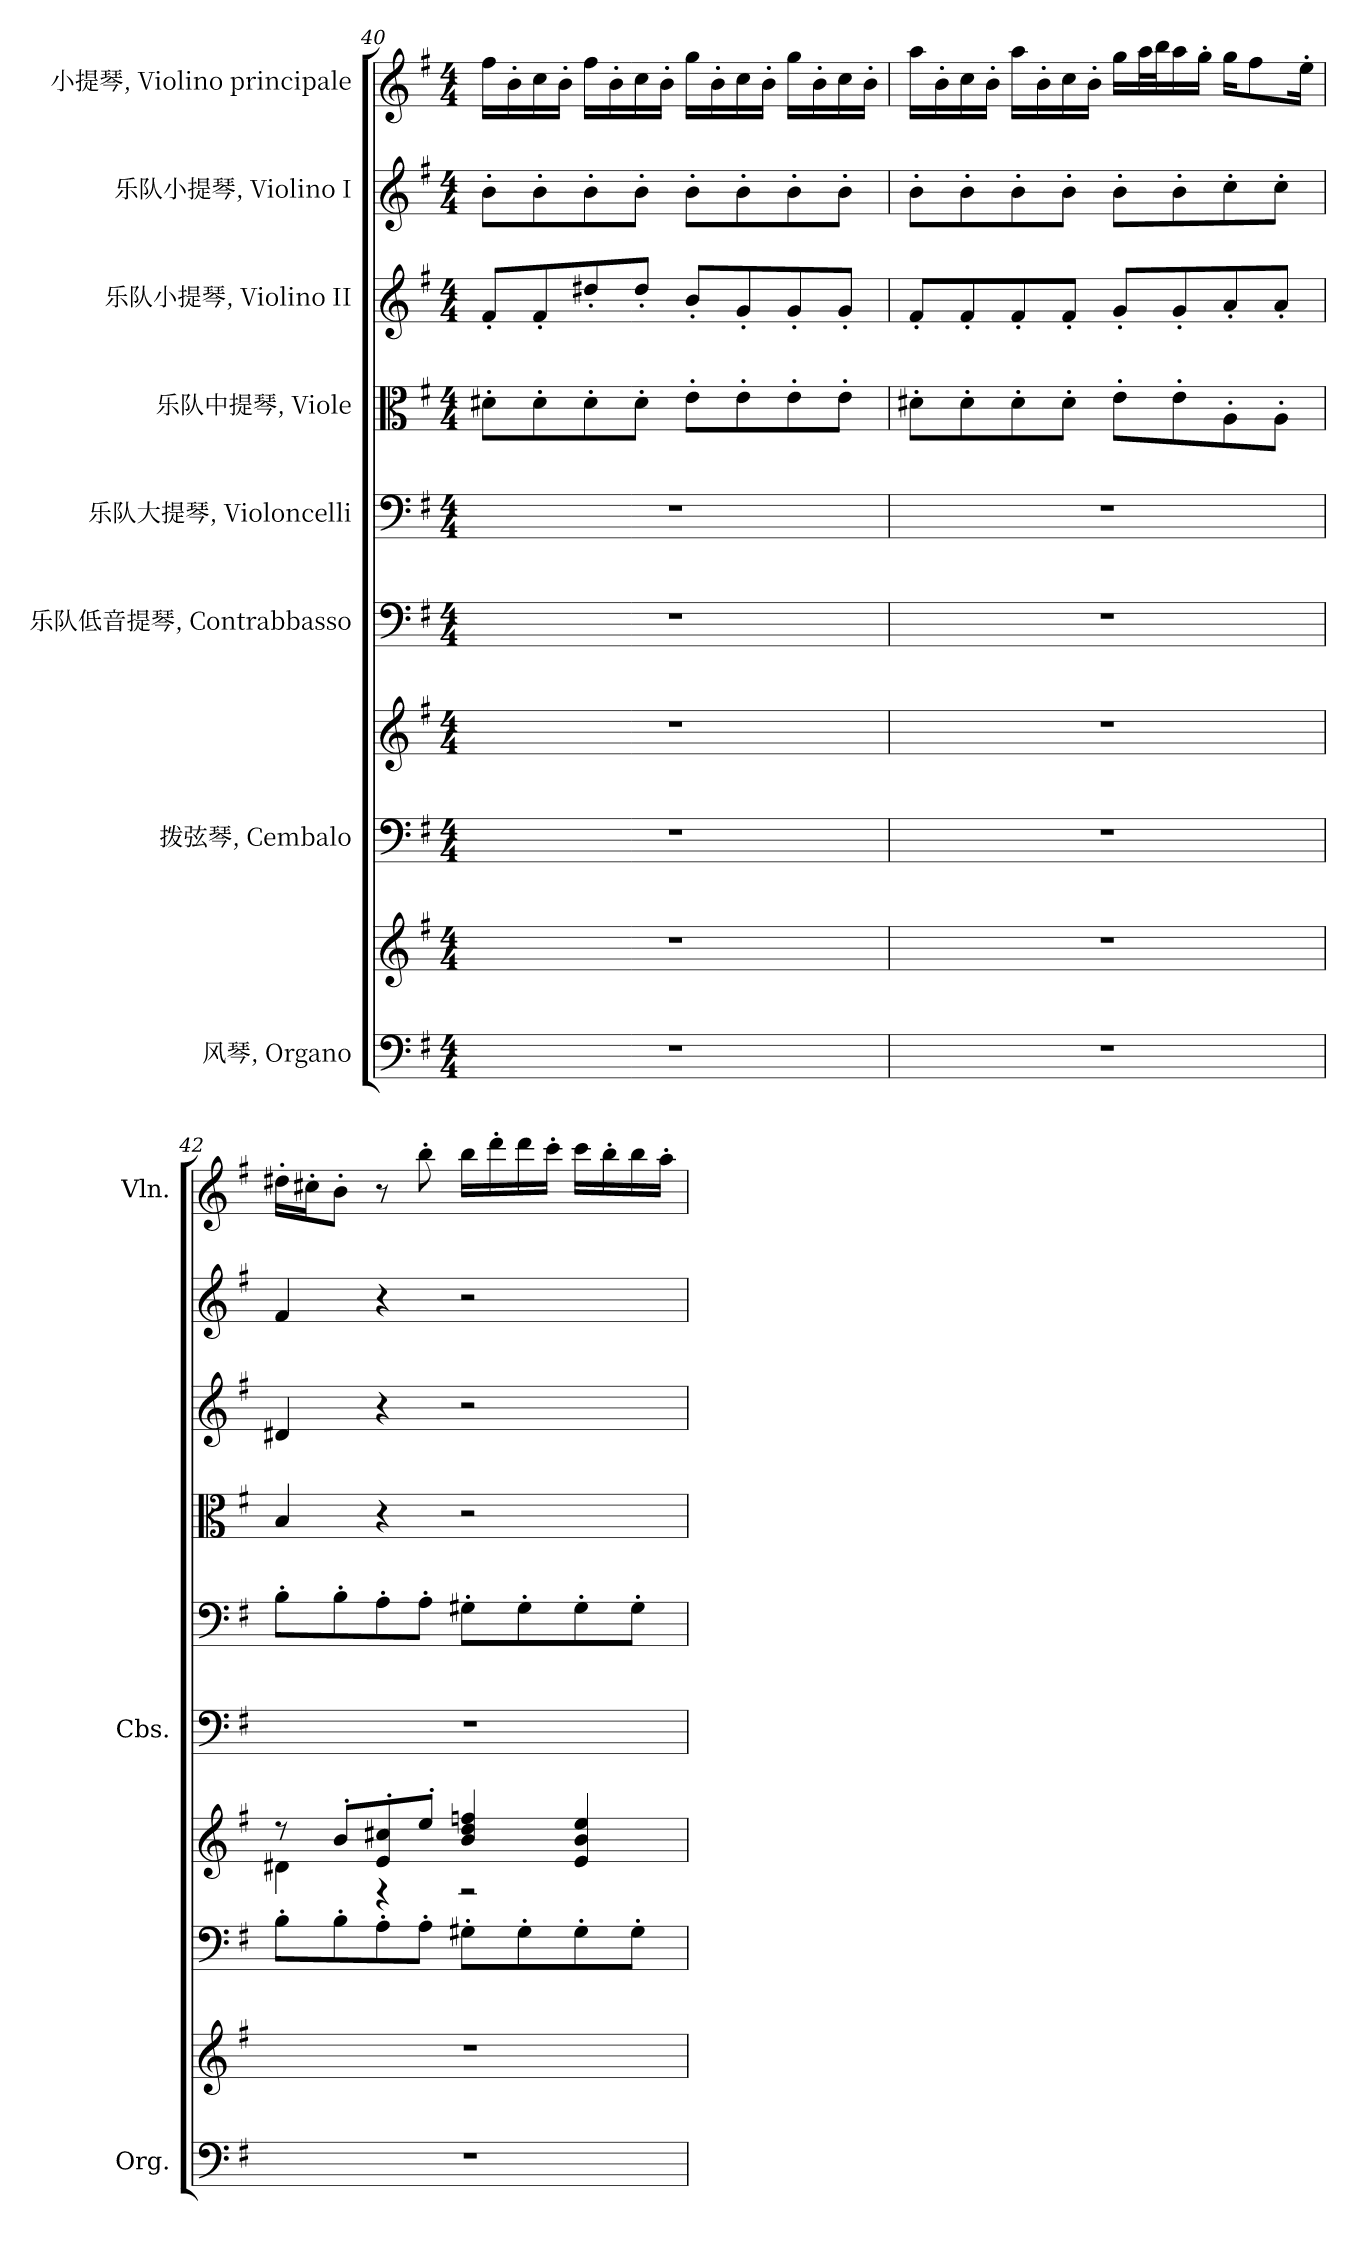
**kern	**kern	**kern	**kern	**kern	**kern	**kern	**kern	**kern	**kern
*part8	*part8	*part7	*part7	*part6	*part5	*part4	*part3	*part2	*part1
*staff10	*staff9	*staff8	*staff7	*staff6	*staff5	*staff4	*staff3	*staff2	*staff1
*I"风琴, Organo	*	*I"拨弦琴, Cembalo	*	*I"乐队低音提琴, Contrabbasso	*I"乐队大提琴, Violoncelli	*I"乐队中提琴, Viole	*I"乐队小提琴, Violino II	*I"乐队小提琴, Violino I	*I"小提琴, Violino principale
*I'Org.	*	*	*	*I'Cbs.	*	*	*	*	*I'Vln.
!!LO:PB:g=z
*clefF4	*clefG2	*clefF4	*clefG2	*clefF4	*clefF4	*clefC3	*clefG2	*clefG2	*clefG2
*	*	*	*	*ITrd7c12	*	*	*	*	*
*k[f#]	*k[f#]	*k[f#]	*k[f#]	*k[f#]	*k[f#]	*k[f#]	*k[f#]	*k[f#]	*k[f#]
*M4/4	*M4/4	*M4/4	*M4/4	*M4/4	*M4/4	*M4/4	*M4/4	*M4/4	*M4/4
=40	=40	=40	=40	=40	=40	=40	=40	=40	=40
1r	1r	1r	1r	1r	1r	8d#X'\L	8f#'/L	8b'\L	16ff#\LL
.	.	.	.	.	.	.	.	.	16b'\
.	.	.	.	.	.	8d#'\	8f#'/	8b'\	16cc\
.	.	.	.	.	.	.	.	.	16b'\JJ
.	.	.	.	.	.	8d#'\	8dd#X'/	8b'\	16ff#\LL
.	.	.	.	.	.	.	.	.	16b'\
.	.	.	.	.	.	8d#'\J	8dd#'/J	8b'\J	16cc\
.	.	.	.	.	.	.	.	.	16b'\JJ
.	.	.	.	.	.	8e'\L	8b'/L	8b'\L	16gg\LL
.	.	.	.	.	.	.	.	.	16b'\
.	.	.	.	.	.	8e'\	8g'/	8b'\	16cc\
.	.	.	.	.	.	.	.	.	16b'\JJ
.	.	.	.	.	.	8e'\	8g'/	8b'\	16gg\LL
.	.	.	.	.	.	.	.	.	16b'\
.	.	.	.	.	.	8e'\J	8g'/J	8b'\J	16cc\
.	.	.	.	.	.	.	.	.	16b'\JJ
=41	=41	=41	=41	=41	=41	=41	=41	=41	=41
1r	1r	1r	1r	1r	1r	8d#X'\L	8f#'/L	8b'\L	16aa\LL
.	.	.	.	.	.	.	.	.	16b'\
.	.	.	.	.	.	8d#'\	8f#'/	8b'\	16cc\
.	.	.	.	.	.	.	.	.	16b'\JJ
.	.	.	.	.	.	8d#'\	8f#'/	8b'\	16aa\LL
.	.	.	.	.	.	.	.	.	16b'\
.	.	.	.	.	.	8d#'\J	8f#'/J	8b'\J	16cc\
.	.	.	.	.	.	.	.	.	16b'\JJ
.	.	.	.	.	.	8e'\L	8g'/L	8b'\L	16gg\LL
.	.	.	.	.	.	.	.	.	32aa\L
.	.	.	.	.	.	.	.	.	32bb\J
.	.	.	.	.	.	8e'\	8g'/	8b'\	16aa\
.	.	.	.	.	.	.	.	.	16gg'\JJ
.	.	.	.	.	.	8A'\	8a'/	8cc'\	16gg\KL
.	.	.	.	.	.	.	.	.	8ff#\
.	.	.	.	.	.	8A'\J	8a'/J	8cc'\J	.
.	.	.	.	.	.	.	.	.	16ee'\Jk
!!LO:PB:g=z
=42	=42	=42	=42	=42	=42	=42	=42	=42	=42
*	*	*	*^	*	*	*	*	*	*
1r	1r	8B'\L	8r	4d#X\	1r	8B'\L	4B/	4d#X/	4f#/	16dd#X'\LL
.	.	.	.	.	.	.	.	.	.	16cc#X'\J
*	*	*	*	*	*	*	*	*	*	*MM103
.	.	8B'\	8b'/L	.	.	8B'\	.	.	.	8b'\J
*	*	*	*	*	*	*	*	*	*	*MM102
.	.	8A'\	8e/' 8cc#X/'	4r	.	8A'\	4r	4r	4r	8r
*	*	*	*	*	*	*	*	*	*	*MM101
.	.	8A'\J	8ee'/J	.	.	8A'\J	.	.	.	8bb'\
*	*	*	*	*	*	*	*	*	*	*MM104
.	.	8G#X'\L	4b/ 4dd/ 4ffn/	2r	.	8G#X'\L	2r	2r	2r	16bb\LL
.	.	.	.	.	.	.	.	.	.	16ddd'\
.	.	8G#'\	.	.	.	8G#'\	.	.	.	16ddd\
.	.	.	.	.	.	.	.	.	.	16ccc'\JJ
.	.	8G#'\	4e/ 4b/ 4ee/	.	.	8G#'\	.	.	.	16ccc\LL
.	.	.	.	.	.	.	.	.	.	16bb'\
.	.	8G#'\J	.	.	.	8G#'\J	.	.	.	16bb\
.	.	.	.	.	.	.	.	.	.	16aa'\JJ
*	*	*	*v	*v	*	*	*	*	*	*
=	=	=	=	=	=	=	=	=	=
*-	*-	*-	*-	*-	*-	*-	*-	*-	*-
